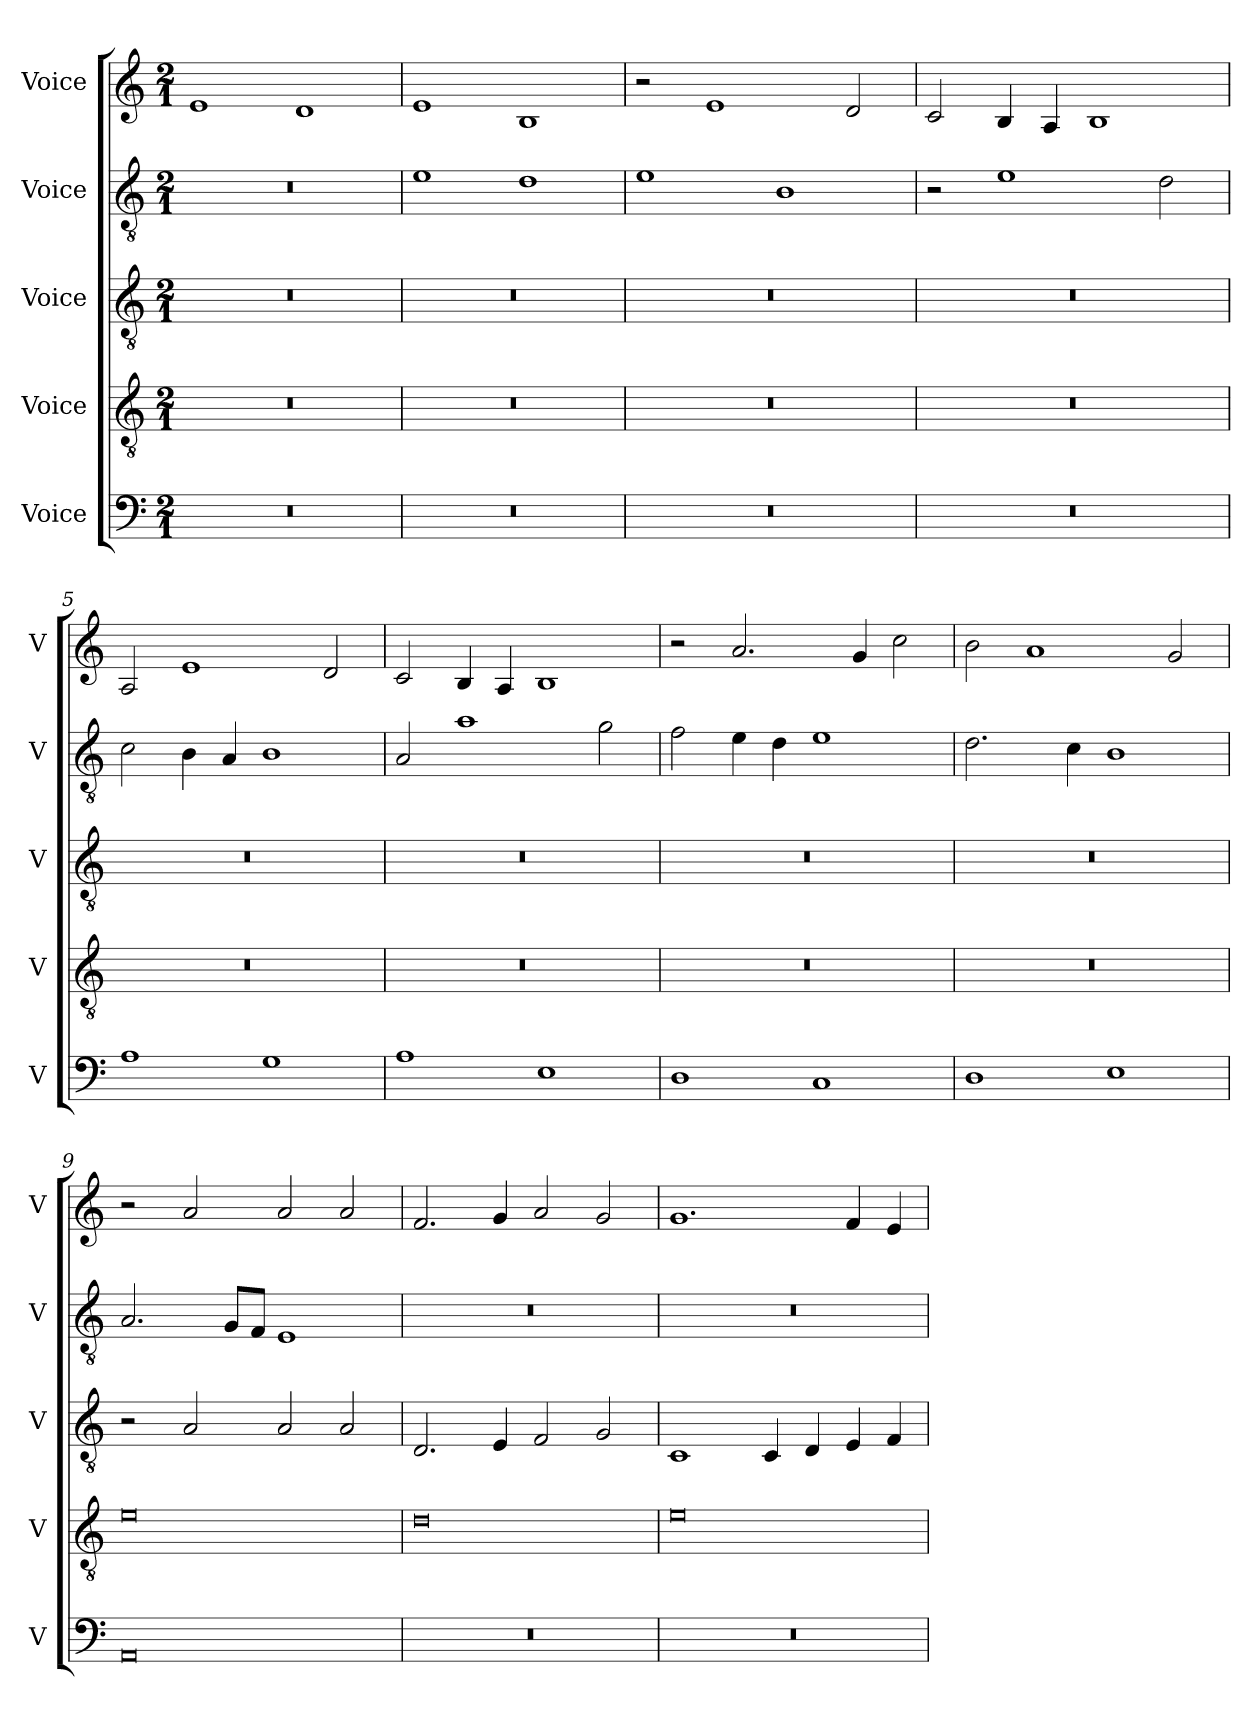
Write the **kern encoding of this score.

**kern	**kern	**kern	**kern	**kern
*part5	*part4	*part3	*part2	*part1
*staff5	*staff4	*staff3	*staff2	*staff1
*I"Voice	*I"Voice	*I"Voice	*I"Voice	*I"Voice
*I'V	*I'V	*I'V	*I'V	*I'V
*clefF4	*clefGv2	*clefGv2	*clefGv2	*clefG2
*k[]	*k[]	*k[]	*k[]	*k[]
*M2/1	*M2/1	*M2/1	*M2/1	*M2/1
=1	=1	=1	=1	=1
0r	0r	0r	0r	1e
.	.	.	.	1d
=2	=2	=2	=2	=2
0r	0r	0r	1e	1e
.	.	.	1d	1B
=3	=3	=3	=3	=3
0r	0r	0r	1e	2r
.	.	.	.	1e
.	.	.	1B	.
.	.	.	.	2d/
=4	=4	=4	=4	=4
0r	0r	0r	2r	2c/
.	.	.	1e	4B/
.	.	.	.	4A/
.	.	.	.	1B
.	.	.	2d\	.
!!LO:LB:g=z
=5	=5	=5	=5	=5
1A	0r	0r	2c\	2A/
.	.	.	4B\	1e
.	.	.	4A/	.
1G	.	.	1B	.
.	.	.	.	2d/
=6	=6	=6	=6	=6
1A	0r	0r	2A/	2c/
.	.	.	1a	4B/
.	.	.	.	4A/
1E	.	.	.	1B
.	.	.	2g\	.
=7	=7	=7	=7	=7
1D	0r	0r	2f\	2r
.	.	.	4e\	2.a/
.	.	.	4d\	.
1C	.	.	1e	.
.	.	.	.	4g/
.	.	.	.	2cc\
=8	=8	=8	=8	=8
1D	0r	0r	2.d\	2b\
.	.	.	.	1a
.	.	.	4c\	.
1E	.	.	1B	.
.	.	.	.	2g/
!!LO:LB:g=z
=9	=9	=9	=9	=9
0AA	0e	2r	2.A/	2r
.	.	2A/	.	2a/
.	.	.	8G/L	.
.	.	.	8F/J	.
.	.	2A/	1E	2a/
.	.	2A/	.	2a/
=10	=10	=10	=10	=10
0r	0d	2.D/	0r	2.f/
.	.	4E/	.	4g/
.	.	2F/	.	2a/
.	.	2G/	.	2g/
=11	=11	=11	=11	=11
0r	0e	1C	0r	1.g
.	.	4C/	.	.
.	.	4D/	.	.
.	.	4E/	.	4f/
.	.	4F/	.	4e/
=	=	=	=	=
*-	*-	*-	*-	*-
